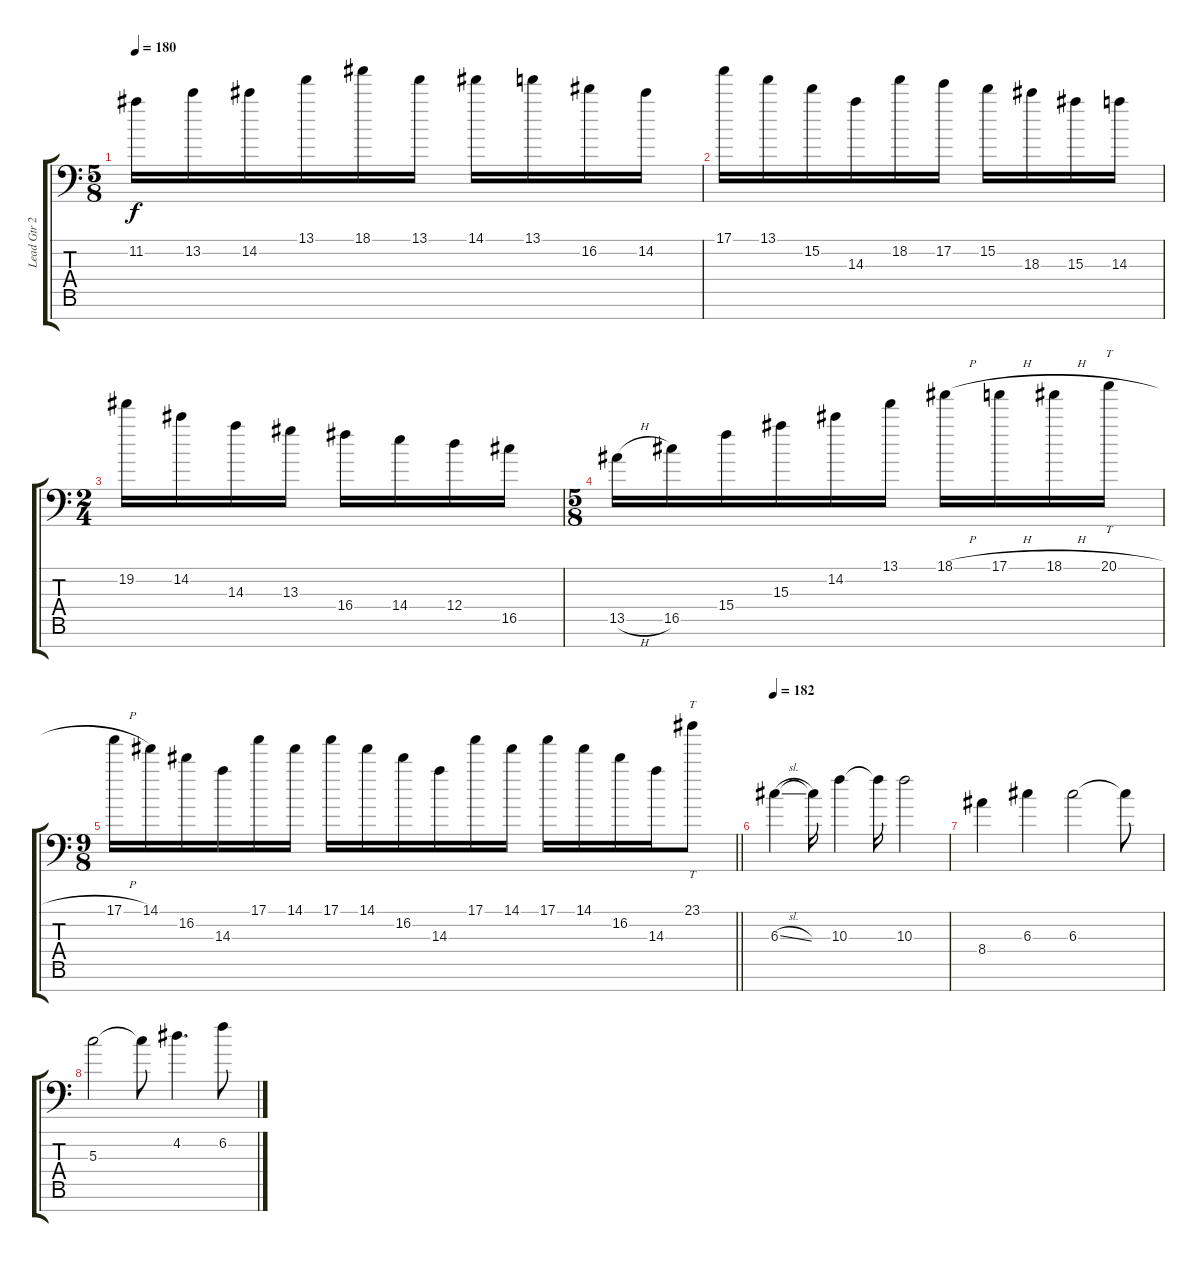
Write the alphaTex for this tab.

\track ("Lead Gtr 2" "Lead Gtr 2") {instrument distortionguitar}
\staff {score tabs}
\tuning (E4 B3 G3 D3 A2 E2 A1) {hide}
\ts (5 8)
\tempo 180
\clef f4
\ks c
11.2.16{dy f} 13.2.16 14.2.16 13.1.16 18.1.16 13.1.16 14.1.16 13.1.16 16.2.16 14.2.16 |
17.1.16 13.1.16 15.2.16 14.3.16 18.2.16 17.2.16 15.2.16 18.3.16 15.3.16 14.3.16 |
\ts (2 4)
19.2.16 14.2.16 14.3.16 13.3.16 16.4.16 14.4.16 12.4.16 16.5.16 |
\ts (5 8)
13.5{h}.16 16.5.16 15.4.16 15.3.16 14.2.16 13.1.16 18.1{h}.16 17.1{h}.16 18.1{h}.16 20.1{h}.16{tt} |
\ts (9 8)
\barLineRight lightlight
17.1{h}.16 14.1.16 16.2.16 14.3.16 17.1.16 14.1.16 17.1.16 14.1.16 16.2.16 14.3.16 17.1.16 14.1.16 17.1.16 14.1.16 16.2.16 14.3.16 23.1.8{tt} |
\section ("" "")
\tempo 176
\tempo 182
6.3{sl}.4 6.3{t}.16 10.3.4 10.3{t}.16 10.3.2 |
8.4.4 6.3.4 6.3.2 6.3{t}.8 |
5.3.2 5.3{t}.8 4.2.4{d} 6.2.8
